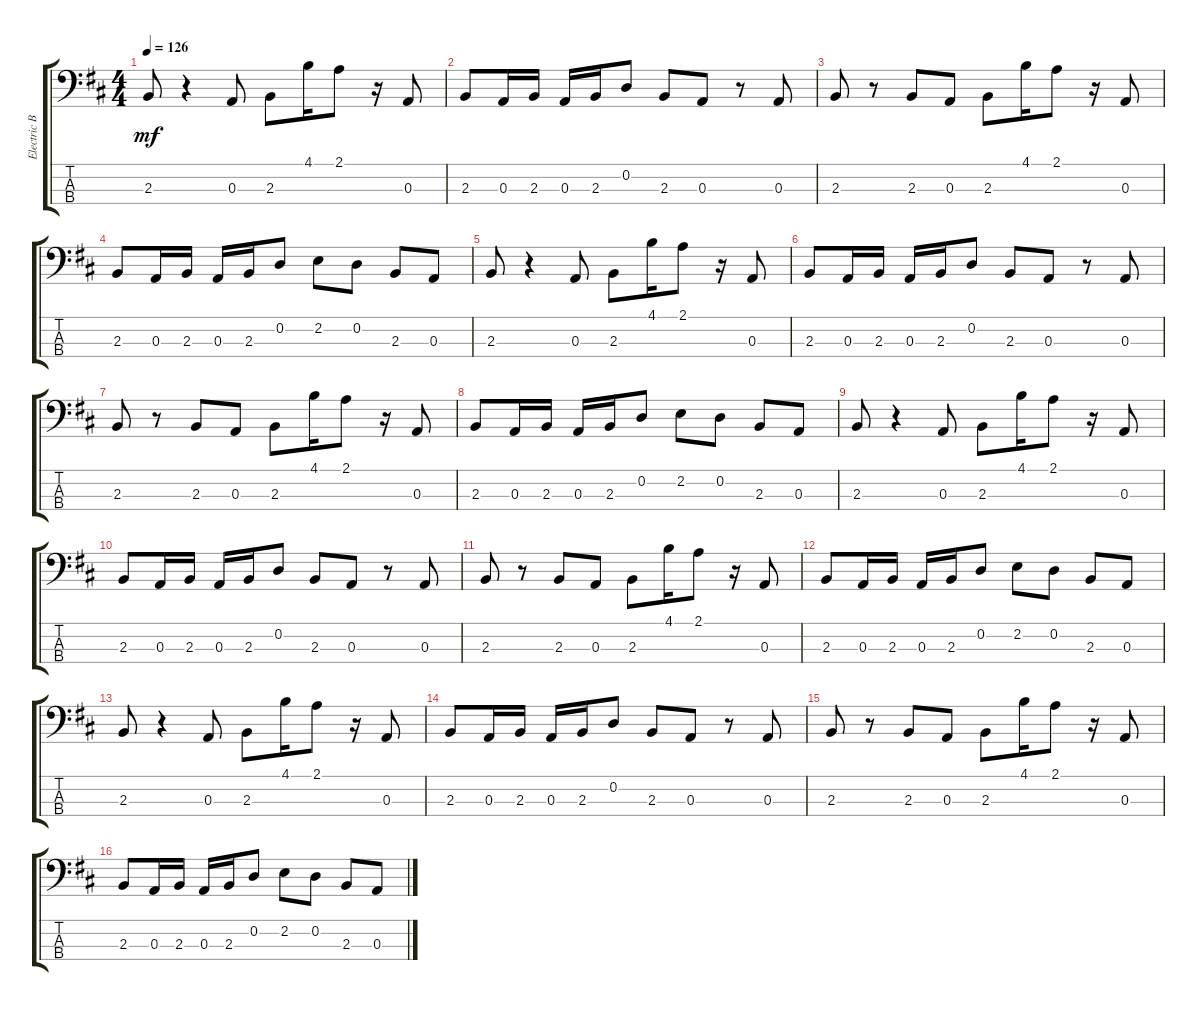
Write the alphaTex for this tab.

\track ("Electric Bass" "Electric B") {instrument electricbassfinger}
\staff {score tabs}
\tuning (G2 D2 A1 E1) {hide}
\ts (4 4)
\tempo 126
\clef f4
\ks bminor
2.3.8{dy mf} r.4 0.3.8 2.3.8 4.1.16 2.1.8 r.16 0.3.8 |
2.3.8 0.3.16 2.3.16 0.3.16 2.3.16 0.2.8 2.3.8 0.3.8 r.8 0.3.8 |
2.3.8 r.8 2.3.8 0.3.8 2.3.8 4.1.16 2.1.8 r.16 0.3.8 |
2.3.8 0.3.16 2.3.16 0.3.16 2.3.16 0.2.8 2.2.8 0.2.8 2.3.8 0.3.8 |
2.3.8 r.4 0.3.8 2.3.8 4.1.16 2.1.8 r.16 0.3.8 |
2.3.8 0.3.16 2.3.16 0.3.16 2.3.16 0.2.8 2.3.8 0.3.8 r.8 0.3.8 |
2.3.8 r.8 2.3.8 0.3.8 2.3.8 4.1.16 2.1.8 r.16 0.3.8 |
2.3.8 0.3.16 2.3.16 0.3.16 2.3.16 0.2.8 2.2.8 0.2.8 2.3.8 0.3.8 |
2.3.8 r.4 0.3.8 2.3.8 4.1.16 2.1.8 r.16 0.3.8 |
2.3.8 0.3.16 2.3.16 0.3.16 2.3.16 0.2.8 2.3.8 0.3.8 r.8 0.3.8 |
2.3.8 r.8 2.3.8 0.3.8 2.3.8 4.1.16 2.1.8 r.16 0.3.8 |
2.3.8 0.3.16 2.3.16 0.3.16 2.3.16 0.2.8 2.2.8 0.2.8 2.3.8 0.3.8 |
2.3.8 r.4 0.3.8 2.3.8 4.1.16 2.1.8 r.16 0.3.8 |
2.3.8 0.3.16 2.3.16 0.3.16 2.3.16 0.2.8 2.3.8 0.3.8 r.8 0.3.8 |
2.3.8 r.8 2.3.8 0.3.8 2.3.8 4.1.16 2.1.8 r.16 0.3.8 |
2.3.8 0.3.16 2.3.16 0.3.16 2.3.16 0.2.8 2.2.8 0.2.8 2.3.8 0.3.8
